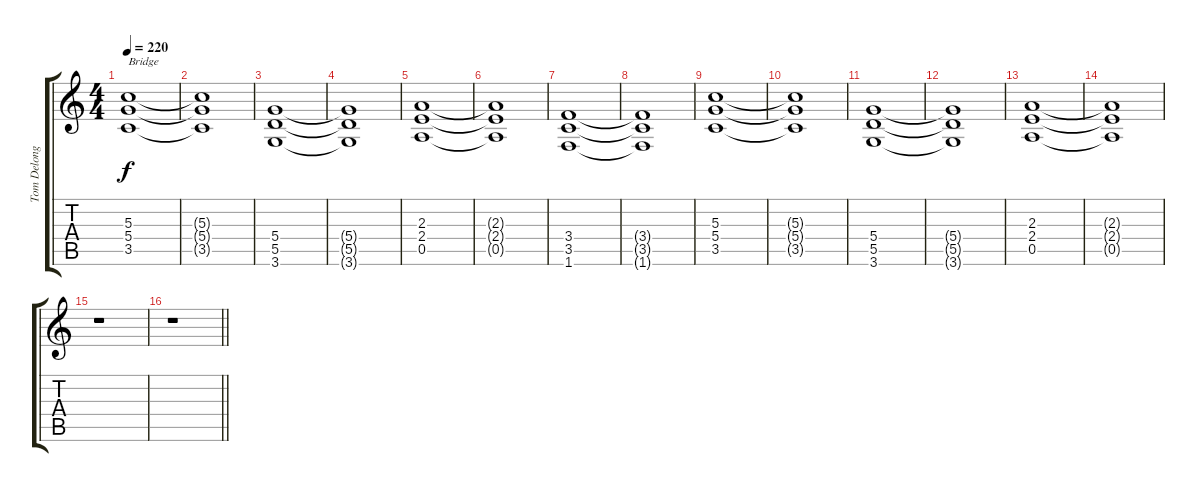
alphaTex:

\track ("Tom Delonge (Clean)" "Tom Delong") {instrument electricguitarclean}
\staff {score tabs}
\tuning (E4 B3 G3 D3 A2 E2) {hide}
\ts (4 4)
\tempo 220
\clef g2
\ks c
(5.3 5.4 3.5).1{txt "Bridge" dy f} |
(5.3{t} 5.4{t} 3.5{t}).1 |
(5.4 5.5 3.6).1 |
(5.4{t} 5.5{t} 3.6{t}).1 |
(2.3 2.4 0.5).1 |
(2.3{t} 2.4{t} 0.5{t}).1 |
(3.4 3.5 1.6).1 |
(3.4{t} 3.5{t} 1.6{t}).1 |
(5.3 5.4 3.5).1 |
(5.3{t} 5.4{t} 3.5{t}).1 |
(5.4 5.5 3.6).1 |
(5.4{t} 5.5{t} 3.6{t}).1 |
(2.3 2.4 0.5).1 |
(2.3{t} 2.4{t} 0.5{t}).1 |
r.1 |
\barLineRight lightlight
r.1
